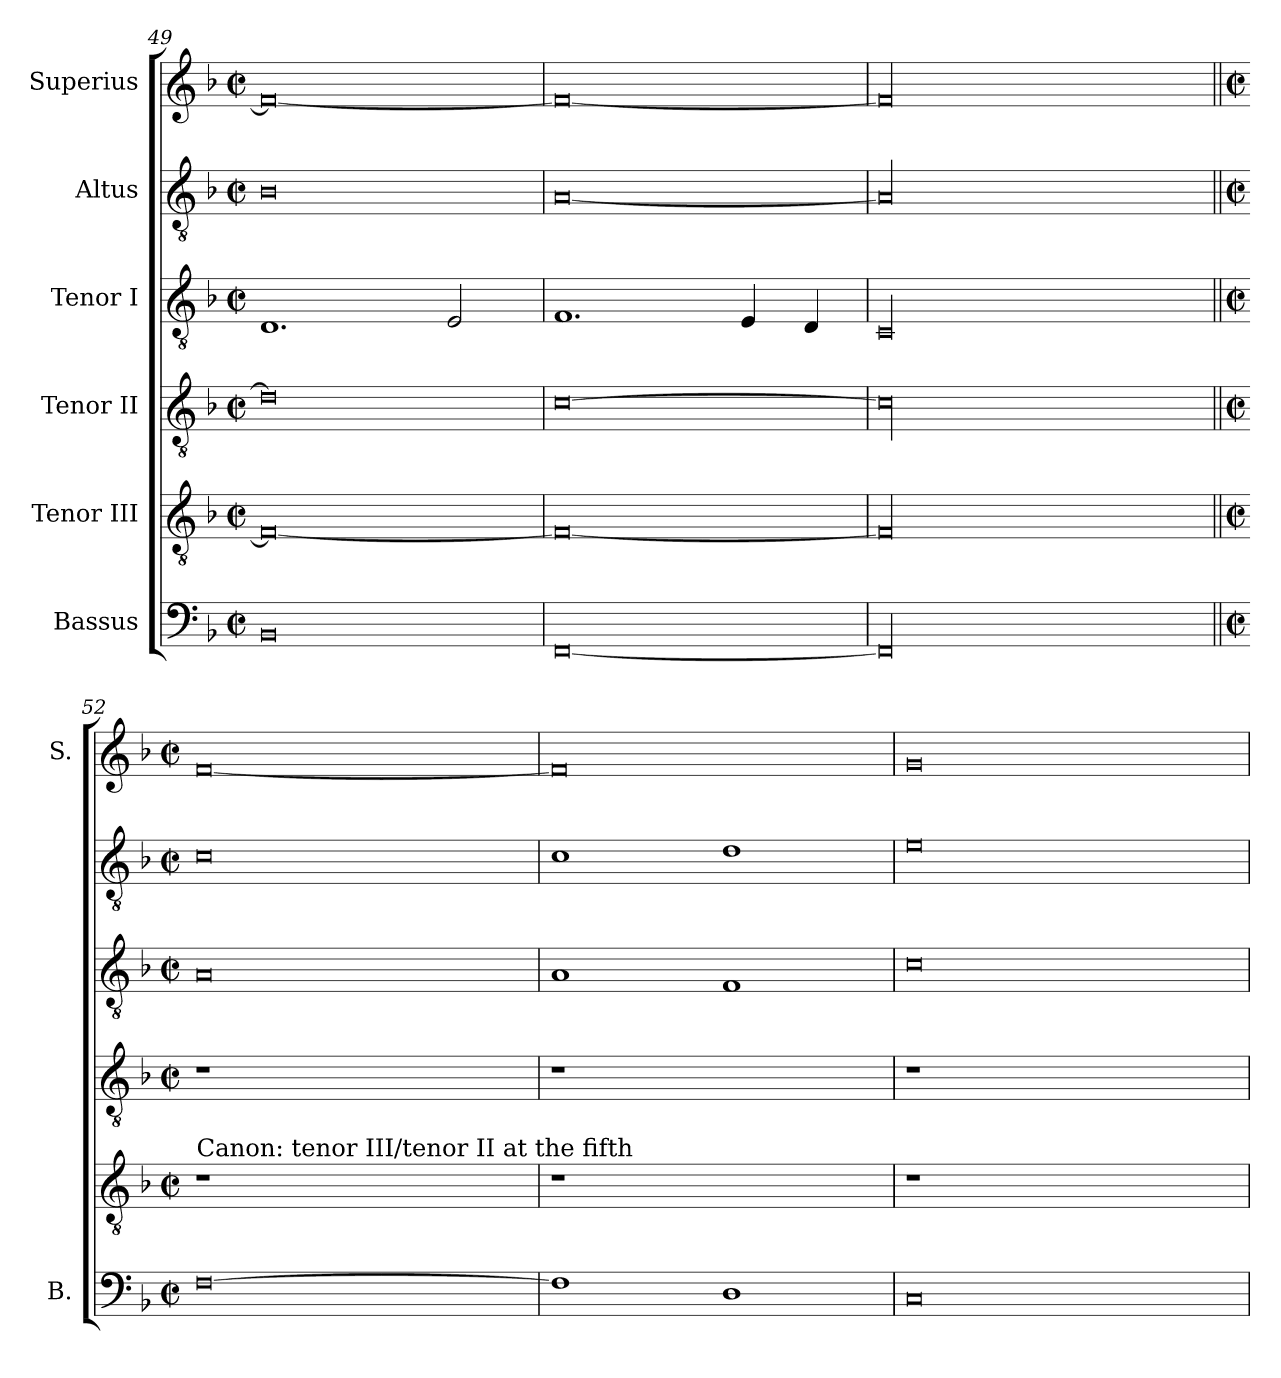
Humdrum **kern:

**kern	**kern	**kern	**kern	**kern	**kern
*part6	*part5	*part4	*part3	*part2	*part1
*staff6	*staff5	*staff4	*staff3	*staff2	*staff1
*I"Bassus	*I"Tenor III	*I"Tenor II	*I"Tenor I	*I"Altus	*I"Superius
*I'B.	*	*	*	*	*I'S.
*clefF4	*clefGv2	*clefGv2	*clefGv2	*clefGv2	*clefG2
*	*ITrd7c12	*ITrd7c12	*ITrd7c12	*ITrd7c12	*
*k[b-]	*k[b-]	*k[b-]	*k[b-]	*k[b-]	*k[b-]
*F:	*F:	*F:	*F:	*F:	*F:
*M2/2	*M2/2	*M2/2	*M2/2	*M2/2	*M2/2
*met(c|)	*met(c|)	*met(c|)	*met(c|)	*met(c|)	*met(c|)
=49	=49	=49	=49	=49	=49
0BB-i	0FFi_<	0Di]	1.DDi	0BB-i	0fi_<
.	.	.	2EEi/	.	.
=50	=50	=50	=50	=50	=50
[<0FFi	0FFi_<	[>0Ci	1.FFi	[<0AAi	0fi_<
.	.	.	4EEi/	.	.
.	.	.	4DDi/	.	.
=51	=51	=51	=51	=51	=51
00FFi]	00FFi]	00Ci]	00CCi	00AAi]	00fi]
!!LO:PB:g=z
=52||	=52||	=52||	=52||	=52||	=52||
*M2/2	*M2/2	*M2/2	*M2/2	*M2/2	*M2/2
*met(c|)	*met(c|)	*met(c|)	*met(c|)	*met(c|)	*met(c|)
!	!LO:TX:a:t=Canon&colon; tenor III/tenor II at the fifth	!	!	!	!
!	!LO:N:vis=1	!LO:N:vis=1	!	!	!
[>0Fi	1r	1r	0AAi	0Ci	[<0fi
.	1ryy	1ryy	.	.	.
=53	=53	=53	=53	=53	=53
!	!LO:N:vis=1	!LO:N:vis=1	!	!	!
1Fi]	1r	1r	1AAi	1Ci	0fi]
1Di	1ryy	1ryy	1FFi	1Di	.
=54	=54	=54	=54	=54	=54
!	!LO:N:vis=1	!LO:N:vis=1	!	!	!
0Ci	1r	1r	0Ci	0Ei	0gi
.	1ryy	1ryy	.	.	.
=	=	=	=	=	=
*-	*-	*-	*-	*-	*-
